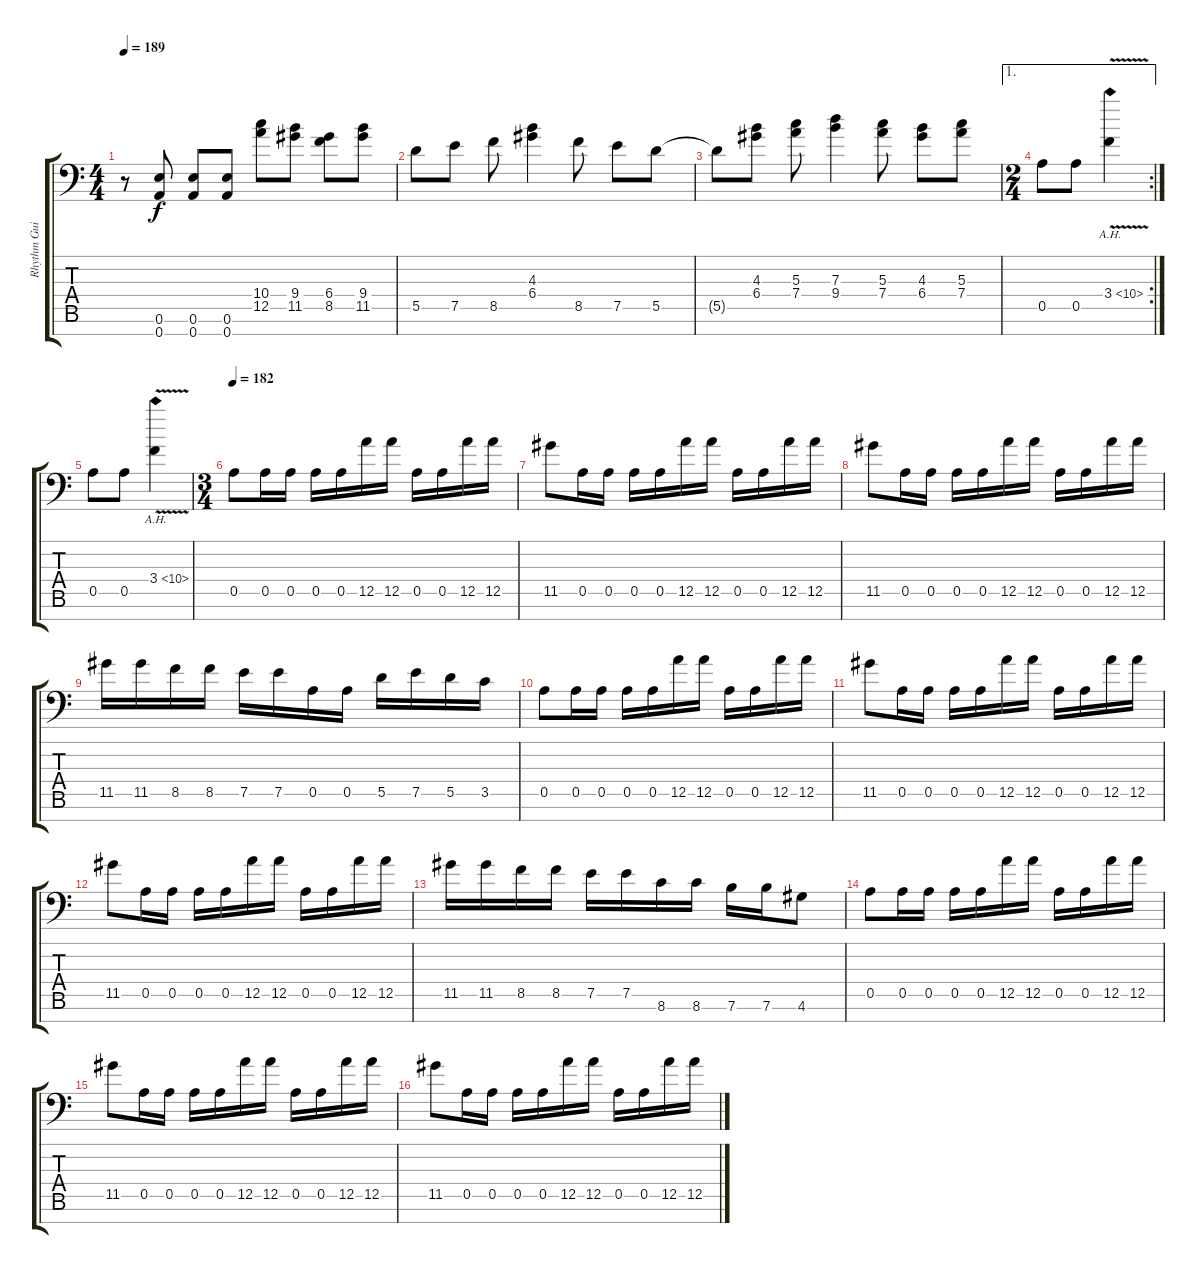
\track ("Rhythm Guitar" "Rhythm Gui") {instrument distortionguitar}
\staff {score tabs}
\tuning (E4 B3 G3 D3 A2 E2 A1) {hide}
\ts (4 4)
\tempo 189
\clef f4
\ks c
r.8{dy f} (0.6 0.7).8 (0.6 0.7).8 (0.6 0.7).8 (10.4 12.5).8 (9.4 11.5).8 (6.4 8.5).8 (9.4 11.5).8 |
5.5.8 7.5.8 8.5.8 (4.3 6.4).4 8.5.8 7.5.8 5.5.8 |
5.5{t}.8 (4.3 6.4).8 (5.3 7.4).8 (7.3 9.4).4 (5.3 7.4).8 (4.3 6.4).8 (5.3 7.4).8 |
\ae 1
\rc 2
\ts (2 4)
0.5.8 0.5.8 3.4{ah 7 v}.4 |
0.5.8 0.5.8 3.4{ah 7 v}.4 |
\ts (3 4)
\tempo 182
0.5.8 0.5.16 0.5.16 0.5.16 0.5.16 12.5.16 12.5.16 0.5.16 0.5.16 12.5.16 12.5.16 |
11.5.8 0.5.16 0.5.16 0.5.16 0.5.16 12.5.16 12.5.16 0.5.16 0.5.16 12.5.16 12.5.16 |
11.5.8 0.5.16 0.5.16 0.5.16 0.5.16 12.5.16 12.5.16 0.5.16 0.5.16 12.5.16 12.5.16 |
11.5.16 11.5.16 8.5.16 8.5.16 7.5.16 7.5.16 0.5.16 0.5.16 5.5.16 7.5.16 5.5.16 3.5.16 |
0.5.8 0.5.16 0.5.16 0.5.16 0.5.16 12.5.16 12.5.16 0.5.16 0.5.16 12.5.16 12.5.16 |
11.5.8 0.5.16 0.5.16 0.5.16 0.5.16 12.5.16 12.5.16 0.5.16 0.5.16 12.5.16 12.5.16 |
11.5.8 0.5.16 0.5.16 0.5.16 0.5.16 12.5.16 12.5.16 0.5.16 0.5.16 12.5.16 12.5.16 |
11.5.16 11.5.16 8.5.16 8.5.16 7.5.16 7.5.16 8.6.16 8.6.16 7.6.16 7.6.16 4.6.8 |
0.5.8 0.5.16 0.5.16 0.5.16 0.5.16 12.5.16 12.5.16 0.5.16 0.5.16 12.5.16 12.5.16 |
11.5.8 0.5.16 0.5.16 0.5.16 0.5.16 12.5.16 12.5.16 0.5.16 0.5.16 12.5.16 12.5.16 |
11.5.8 0.5.16 0.5.16 0.5.16 0.5.16 12.5.16 12.5.16 0.5.16 0.5.16 12.5.16 12.5.16
